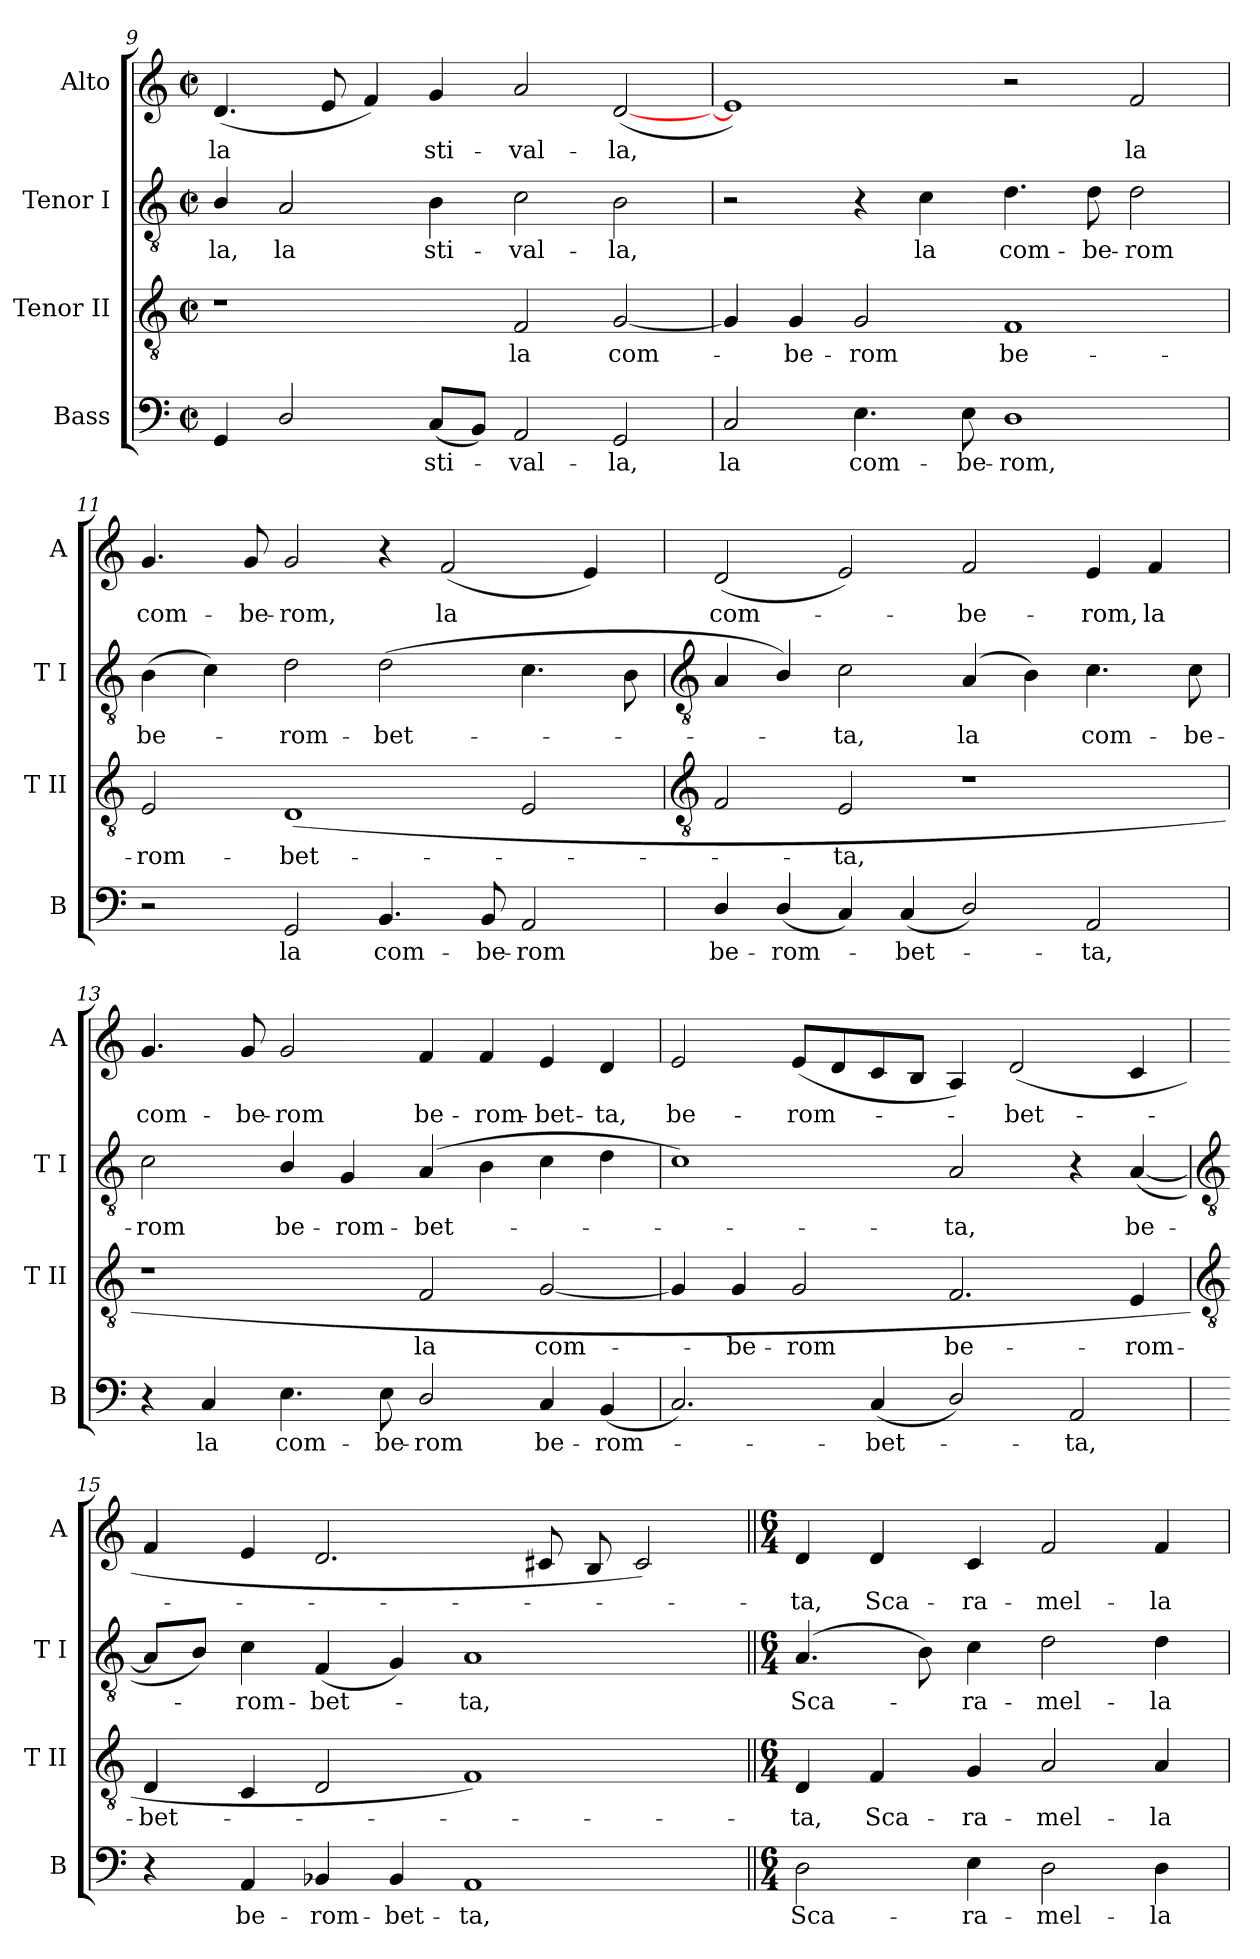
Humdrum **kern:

**kern	**text	**kern	**text	**kern	**text	**kern	**text
*part4	*part4	*part3	*part3	*part2	*part2	*part1	*part1
*staff4	*staff4	*staff3	*staff3	*staff2	*staff2	*staff1	*staff1
*I"Bass	*	*I"Tenor II	*	*I"Tenor I	*	*I"Alto	*
*I'B	*	*I'T II	*	*I'T I	*	*I'A	*
!!LO:LB:g=z
*clefF4	*	*clefGv2	*	*clefGv2	*	*clefG2	*
*k[]	*	*k[]	*	*k[]	*	*k[]	*
*C:	*	*C:	*	*C:	*	*C:	*
*M4/2	*	*M4/2	*	*M4/2	*	*M4/2	*
*met(c|)	*	*met(c|)	*	*met(c|)	*	*met(c|)	*
=9	=9	=9	=9	=9	=9	=9	=9
!	!	!	!	!	!LO:LY:b	!	!LO:LY:b
4GG	.	1r	.	4B/	-la,	(<4.d	la
!	!	!	!	!	!LO:LY:b	!	!
2D/	.	.	.	2A	la	.	.
.	.	.	.	.	.	8e	.
.	.	.	.	.	.	4f)	.
!	!LO:LY:b	!	!	!	!LO:LY:b	!	!LO:LY:b
(<8CL	sti-	.	.	4B	sti-	4g	sti-
8BBJ)	.	.	.	.	.	.	.
!	!LO:LY:b	!	!LO:LY:b	!	!LO:LY:b	!	!LO:LY:b
2AA	val-	2F	la	2c	-val-	2a	-val-
!	!LO:LY:b	!	!LO:LY:b	!	!LO:LY:b	!	!LO:LY:b
2GG	-la,	[2G	com-	2B	-la,	(<[2d	-la,
=10	=10	=10	=10	=10	=10	=10	=10
!	!LO:LY:b	!	!	!	!	!	!
2C	la	4G]	.	2r	.	1e])	.
!	!	!	!LO:LY:b	!	!	!	!
.	.	4G	be-	.	.	.	.
!	!LO:LY:b	!	!LO:LY:b	!	!	!	!
4.E	com-	2G	-rom	4r	.	.	.
!	!	!	!	!	!LO:LY:b	!	!
.	.	.	.	4c	la	.	.
!	!LO:LY:b	!	!	!	!	!	!
8E	-be-	.	.	.	.	.	.
!	!LO:LY:b	!	!LO:LY:b	!	!LO:LY:b	!	!
1D	-rom,	1F	be-	4.d	com-	2r	.
!	!	!	!	!	!LO:LY:b	!	!
.	.	.	.	8d	-be-	.	.
!	!	!	!	!	!LO:LY:b	!	!LO:LY:b
.	.	.	.	2d	-rom	2f	la
=11	=11	=11	=11	=11	=11	=11	=11
!	!	!	!LO:LY:b	!	!LO:LY:b	!	!LO:LY:b
2r	.	2E	-rom-	(>4B	be-	4.g	com-
.	.	.	.	4c)	.	.	.
!	!	!	!	!	!	!	!LO:LY:b
.	.	.	.	.	.	8g	-be-
!	!LO:LY:b	!	!LO:LY:b	!	!LO:LY:b	!	!LO:LY:b
2GG	la	(<1D	-bet-	2d	rom-	2g	-rom,
!	!LO:LY:b	!	!	!	!LO:LY:b	!	!
4.BB	com-	.	.	(<2d	-bet-	4r	.
!	!	!	!	!	!	!	!LO:LY:b
.	.	.	.	.	.	(<2f	la
!	!LO:LY:b	!	!	!	!	!	!
8BB	-be-	.	.	.	.	.	.
!	!LO:LY:b	!	!	!	!	!	!
2AA	-rom	2E	.	4.c	.	.	.
.	.	.	.	.	.	4e)	.
.	.	.	.	8B\	.	.	.
!!LO:LB:g=z
=12	=12	=12	=12	=12	=12	=12	=12
*	*	*clefGv2	*	*clefGv2	*	*	*
!	!LO:LY:b	!	!	!	!	!	!LO:LY:b
4D/	be-	2F	.	4A	.	(<2d	com-
!	!LO:LY:b	!	!	!	!	!	!
(<4D/	-rom-	.	.	4B/)	.	.	.
!	!	!	!LO:LY:b	!	!LO:LY:b	!	!
4C)	.	2E	ta,	2c	ta,	2e)	.
!	!LO:LY:b	!	!	!	!	!	!
(<4C	bet-	.	.	.	.	.	.
!	!	!	!	!	!LO:LY:b	!	!LO:LY:b
2D/)	.	1r	.	(<4A	la	2f	be-
.	.	.	.	4B)	.	.	.
!	!LO:LY:b	!	!	!	!LO:LY:b	!	!LO:LY:b
2AA	ta,	.	.	4.c	com-	4e	-rom,
!	!	!	!	!	!	!	!LO:LY:b
.	.	.	.	.	.	4f	la
!	!	!	!	!	!LO:LY:b	!	!
.	.	.	.	8c	-be-	.	.
=13	=13	=13	=13	=13	=13	=13	=13
!	!	!	!	!	!LO:LY:b	!	!LO:LY:b
4r	.	1r	.	2c	-rom	4.g	com-
!	!LO:LY:b	!	!	!	!	!	!
4C	la	.	.	.	.	.	.
!	!	!	!	!	!	!	!LO:LY:b
.	.	.	.	.	.	8g	-be-
!	!LO:LY:b	!	!	!	!LO:LY:b	!	!LO:LY:b
4.E	com-	.	.	4B/	be-	2g	-rom
!	!	!	!	!	!LO:LY:b	!	!
.	.	.	.	4G	-rom-	.	.
!	!LO:LY:b	!	!	!	!	!	!
8E	-be-	.	.	.	.	.	.
!	!LO:LY:b	!	!LO:LY:b	!	!LO:LY:b	!	!LO:LY:b
2D/	-rom	2F	la	(>4A	-bet-	4f	be-
!	!	!	!	!	!	!	!LO:LY:b
.	.	.	.	4B	.	4f	-rom-
!	!LO:LY:b	!	!LO:LY:b	!	!	!	!LO:LY:b
4C	be-	[2G	com-	4c	.	4e	-bet-
!	!LO:LY:b	!	!	!	!	!	!LO:LY:b
(<4BB	-rom-	.	.	4d	.	4d	-ta,
=14	=14	=14	=14	=14	=14	=14	=14
!	!	!	!	!	!	!	!LO:LY:b
2.C)	.	4G]	.	1c)	.	2e	be-
!	!	!	!LO:LY:b	!	!	!	!
.	.	4G	be-	.	.	.	.
!	!	!	!LO:LY:b	!	!	!	!LO:LY:b
.	.	2G	-rom	.	.	(<8eL	-rom-
.	.	.	.	.	.	8d	.
!	!LO:LY:b	!	!	!	!	!	!
(<4C	bet-	.	.	.	.	8c	.
.	.	.	.	.	.	8BJ	.
!	!	!	!LO:LY:b	!	!LO:LY:b	!	!
2D/)	.	2.F	be-	2A	ta,	4A)	.
!	!	!	!	!	!	!	!LO:LY:b
.	.	.	.	.	.	(<2d	bet-
!	!LO:LY:b	!	!	!	!	!	!
2AA	ta,	.	.	4r	.	.	.
!	!	!	!LO:LY:b	!	!LO:LY:b	!	!
.	.	4E	-rom-	(<[4A	be-	4c	.
!!LO:LB:g=z
=15	=15	=15	=15	=15	=15	=15	=15
*	*	*clefGv2	*	*clefGv2	*	*	*
!	!	!	!LO:LY:b	!	!	!	!
4r	.	4D	-bet-	8AL]	.	4f	.
.	.	.	.	8BJ)	.	.	.
!	!LO:LY:b	!	!	!	!LO:LY:b	!	!
4AA	be-	4C	.	4c	rom-	4e	.
!	!LO:LY:b	!	!	!	!LO:LY:b	!	!
4BB-X	-rom-	2D	.	(<4F	-bet-	2.d	.
!	!LO:LY:b	!	!	!	!	!	!
4BB-	-bet-	.	.	4G)	.	.	.
!	!LO:LY:b	!	!	!	!LO:LY:b	!	!
1AA	-ta,	1F)	.	1A	ta,	.	.
.	.	.	.	.	.	8c#XL	.
.	.	.	.	.	.	8B	.
.	.	.	.	.	.	2c#)	.
=16||	=16||	=16||	=16||	=16||	=16||	=16||	=16||
*M6/4	*	*M6/4	*	*M6/4	*	*M6/4	*
!	!LO:LY:b	!	!LO:LY:b	!	!LO:LY:b	!	!LO:LY:b
2D	Sca-	4D	ta,	(<4.A	Sca-	4d	ta,
!	!	!	!LO:LY:b	!	!	!	!LO:LY:b
.	.	4F	Sca-	.	.	4d	Sca-
.	.	.	.	8B)	.	.	.
!	!LO:LY:b	!	!LO:LY:b	!	!LO:LY:b	!	!LO:LY:b
4E	-ra-	4G	-ra-	4c	ra-	4c	-ra-
!	!LO:LY:b	!	!LO:LY:b	!	!LO:LY:b	!	!LO:LY:b
2D	-mel-	2A	-mel-	2d	-mel-	2f	-mel-
!	!LO:LY:b	!	!LO:LY:b	!	!LO:LY:b	!	!LO:LY:b
4D	-la	4A	-la	4d	-la	4f	-la
=	=	=	=	=	=	=	=
*-	*-	*-	*-	*-	*-	*-	*-
